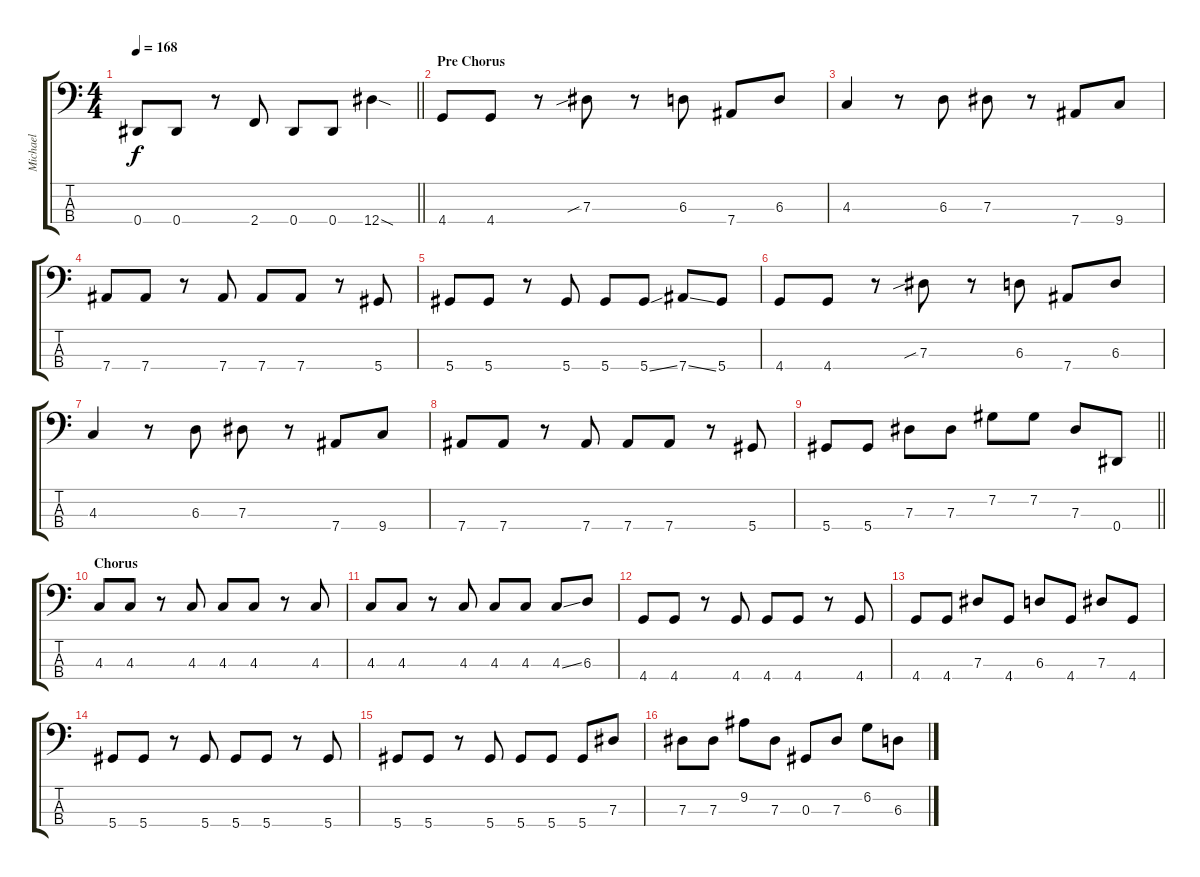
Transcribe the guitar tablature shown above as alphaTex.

\track ("Michael" "Michael") {instrument electricbassfinger}
\staff {score tabs}
\tuning (Gb2 Db2 Ab1 Eb1) {hide}
\ts (4 4)
\tempo 168
\clef f4
\barLineRight lightlight
\ks c
0.4.8{dy f} 0.4.8 r.8 2.4.8 0.4.8 0.4.8 12.4{sod}.4 |
\section ("" "Pre Chorus")
4.4.8 4.4.8 r.8 7.3{sib}.8 r.8 6.3.8 7.4.8 6.3.8 |
4.3.4 r.8 6.3.8 7.3.8 r.8 7.4.8 9.4.8 |
7.4.8 7.4.8 r.8 7.4.8 7.4.8 7.4.8 r.8 5.4.8 |
5.4.8 5.4.8 r.8 5.4.8 5.4.8 5.4{ss}.8 7.4{ss}.8 5.4.8 |
4.4.8 4.4.8 r.8 7.3{sib}.8 r.8 6.3.8 7.4.8 6.3.8 |
4.3.4 r.8 6.3.8 7.3.8 r.8 7.4.8 9.4.8 |
7.4.8 7.4.8 r.8 7.4.8 7.4.8 7.4.8 r.8 5.4.8 |
\barLineRight lightlight
5.4.8 5.4.8 7.3.8 7.3.8 7.2.8 7.2.8 7.3.8 0.4.8 |
\section ("" "Chorus")
4.3.8 4.3.8 r.8 4.3.8 4.3.8 4.3.8 r.8 4.3.8 |
4.3.8 4.3.8 r.8 4.3.8 4.3.8 4.3.8 4.3{ss}.8 6.3.8 |
4.4.8 4.4.8 r.8 4.4.8 4.4.8 4.4.8 r.8 4.4.8 |
4.4.8 4.4.8 7.3.8 4.4.8 6.3.8 4.4.8 7.3.8 4.4.8 |
5.4.8 5.4.8 r.8 5.4.8 5.4.8 5.4.8 r.8 5.4.8 |
5.4.8 5.4.8 r.8 5.4.8 5.4.8 5.4.8 5.4.8 7.3.8 |
7.3.8 7.3.8 9.2.8 7.3.8 0.3.8 7.3.8 6.2.8 6.3.8
